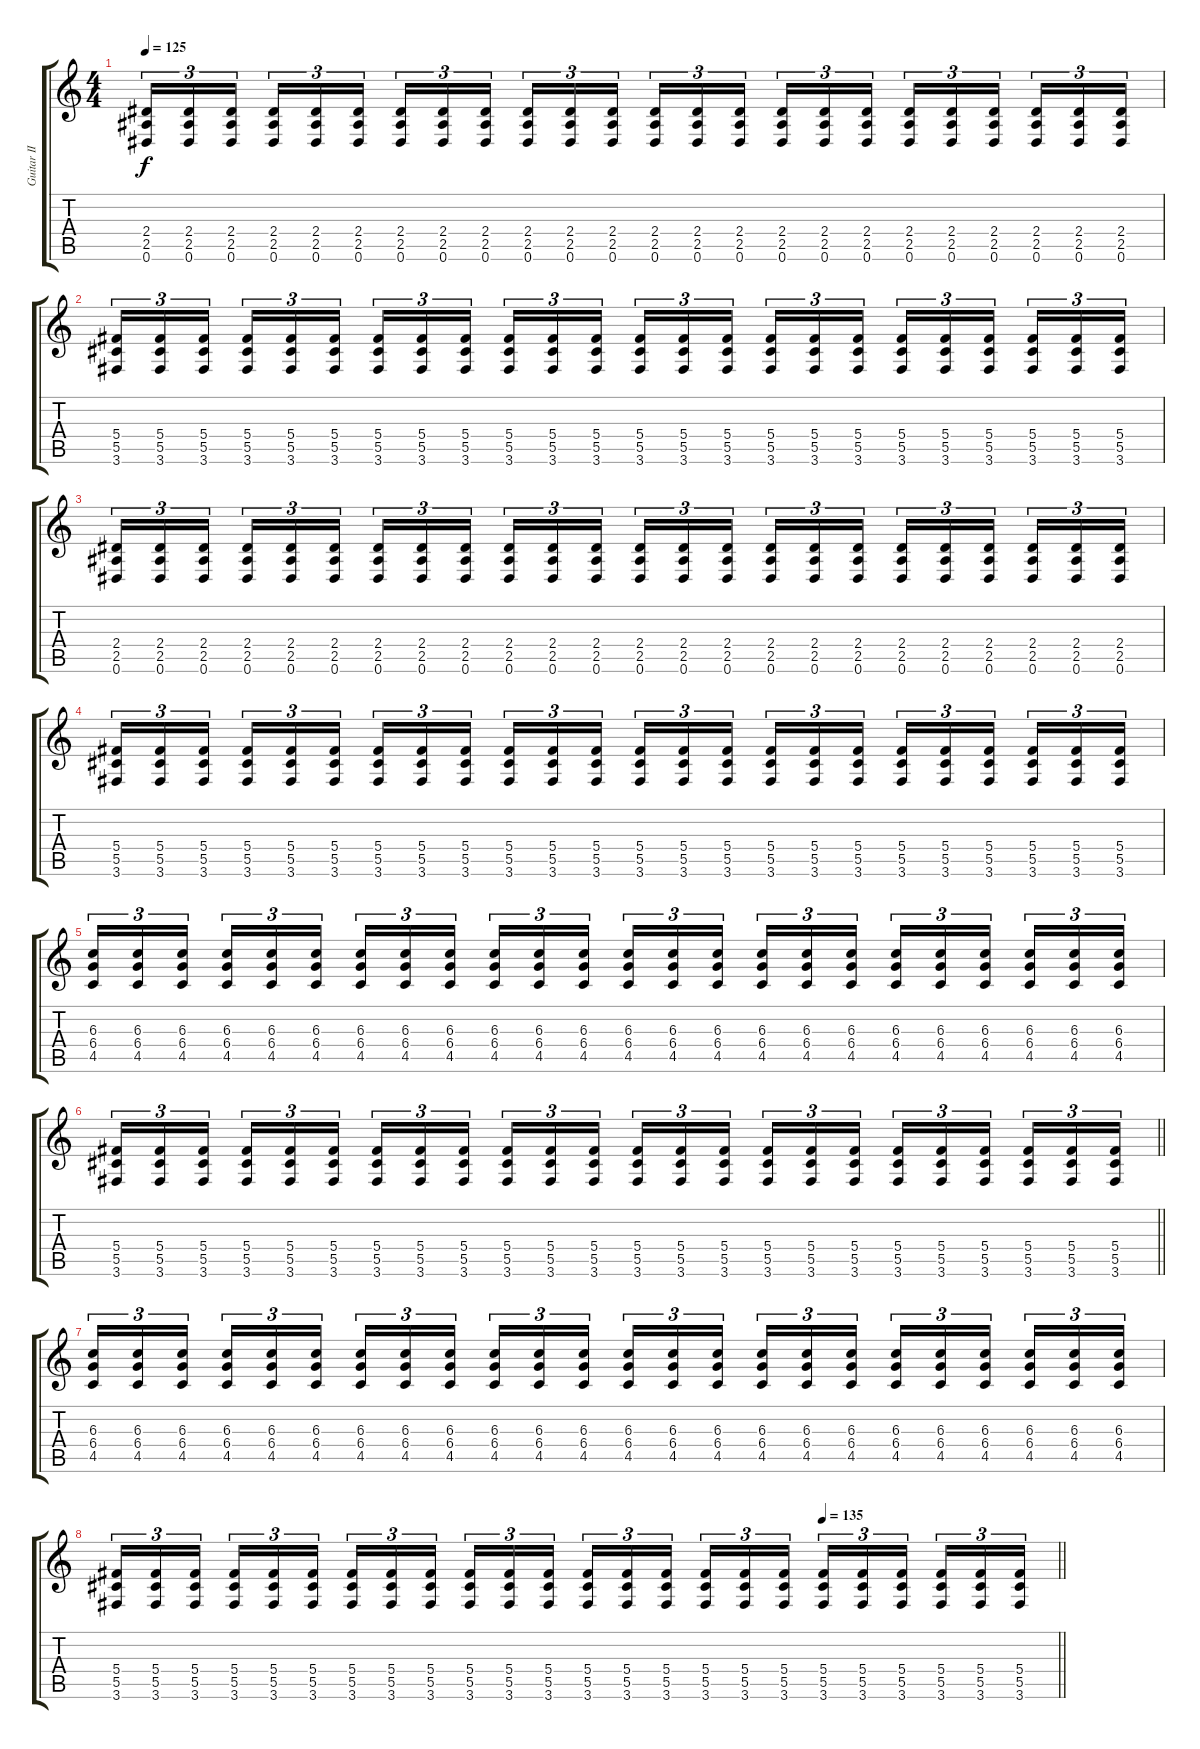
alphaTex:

\track ("Guitar II" "Guitar II") {instrument distortionguitar}
\staff {score tabs}
\tuning (Eb4 Bb3 Gb3 Db3 Ab2 Eb2) {hide}
\ts (4 4)
\tempo 125
\clef g2
\ks c
(2.4 2.5 0.6).16{tu (3 2) dy f} (2.4 2.5 0.6).16{tu (3 2)} (2.4 2.5 0.6).16{tu (3 2) beam splitsecondary} (2.4 2.5 0.6).16{tu (3 2)} (2.4 2.5 0.6).16{tu (3 2)} (2.4 2.5 0.6).16{tu (3 2)} (2.4 2.5 0.6).16{tu (3 2)} (2.4 2.5 0.6).16{tu (3 2)} (2.4 2.5 0.6).16{tu (3 2) beam splitsecondary} (2.4 2.5 0.6).16{tu (3 2)} (2.4 2.5 0.6).16{tu (3 2)} (2.4 2.5 0.6).16{tu (3 2)} (2.4 2.5 0.6).16{tu (3 2)} (2.4 2.5 0.6).16{tu (3 2)} (2.4 2.5 0.6).16{tu (3 2) beam splitsecondary} (2.4 2.5 0.6).16{tu (3 2)} (2.4 2.5 0.6).16{tu (3 2)} (2.4 2.5 0.6).16{tu (3 2)} (2.4 2.5 0.6).16{tu (3 2)} (2.4 2.5 0.6).16{tu (3 2)} (2.4 2.5 0.6).16{tu (3 2) beam splitsecondary} (2.4 2.5 0.6).16{tu (3 2)} (2.4 2.5 0.6).16{tu (3 2)} (2.4 2.5 0.6).16{tu (3 2)} |
(5.4 5.5 3.6).16{tu (3 2)} (5.4 5.5 3.6).16{tu (3 2)} (5.4 5.5 3.6).16{tu (3 2) beam splitsecondary} (5.4 5.5 3.6).16{tu (3 2)} (5.4 5.5 3.6).16{tu (3 2)} (5.4 5.5 3.6).16{tu (3 2)} (5.4 5.5 3.6).16{tu (3 2)} (5.4 5.5 3.6).16{tu (3 2)} (5.4 5.5 3.6).16{tu (3 2) beam splitsecondary} (5.4 5.5 3.6).16{tu (3 2)} (5.4 5.5 3.6).16{tu (3 2)} (5.4 5.5 3.6).16{tu (3 2)} (5.4 5.5 3.6).16{tu (3 2)} (5.4 5.5 3.6).16{tu (3 2)} (5.4 5.5 3.6).16{tu (3 2) beam splitsecondary} (5.4 5.5 3.6).16{tu (3 2)} (5.4 5.5 3.6).16{tu (3 2)} (5.4 5.5 3.6).16{tu (3 2)} (5.4 5.5 3.6).16{tu (3 2)} (5.4 5.5 3.6).16{tu (3 2)} (5.4 5.5 3.6).16{tu (3 2) beam splitsecondary} (5.4 5.5 3.6).16{tu (3 2)} (5.4 5.5 3.6).16{tu (3 2)} (5.4 5.5 3.6).16{tu (3 2)} |
(2.4 2.5 0.6).16{tu (3 2)} (2.4 2.5 0.6).16{tu (3 2)} (2.4 2.5 0.6).16{tu (3 2) beam splitsecondary} (2.4 2.5 0.6).16{tu (3 2)} (2.4 2.5 0.6).16{tu (3 2)} (2.4 2.5 0.6).16{tu (3 2)} (2.4 2.5 0.6).16{tu (3 2)} (2.4 2.5 0.6).16{tu (3 2)} (2.4 2.5 0.6).16{tu (3 2) beam splitsecondary} (2.4 2.5 0.6).16{tu (3 2)} (2.4 2.5 0.6).16{tu (3 2)} (2.4 2.5 0.6).16{tu (3 2)} (2.4 2.5 0.6).16{tu (3 2)} (2.4 2.5 0.6).16{tu (3 2)} (2.4 2.5 0.6).16{tu (3 2) beam splitsecondary} (2.4 2.5 0.6).16{tu (3 2)} (2.4 2.5 0.6).16{tu (3 2)} (2.4 2.5 0.6).16{tu (3 2)} (2.4 2.5 0.6).16{tu (3 2)} (2.4 2.5 0.6).16{tu (3 2)} (2.4 2.5 0.6).16{tu (3 2) beam splitsecondary} (2.4 2.5 0.6).16{tu (3 2)} (2.4 2.5 0.6).16{tu (3 2)} (2.4 2.5 0.6).16{tu (3 2)} |
(5.4 5.5 3.6).16{tu (3 2)} (5.4 5.5 3.6).16{tu (3 2)} (5.4 5.5 3.6).16{tu (3 2) beam splitsecondary} (5.4 5.5 3.6).16{tu (3 2)} (5.4 5.5 3.6).16{tu (3 2)} (5.4 5.5 3.6).16{tu (3 2)} (5.4 5.5 3.6).16{tu (3 2)} (5.4 5.5 3.6).16{tu (3 2)} (5.4 5.5 3.6).16{tu (3 2) beam splitsecondary} (5.4 5.5 3.6).16{tu (3 2)} (5.4 5.5 3.6).16{tu (3 2)} (5.4 5.5 3.6).16{tu (3 2)} (5.4 5.5 3.6).16{tu (3 2)} (5.4 5.5 3.6).16{tu (3 2)} (5.4 5.5 3.6).16{tu (3 2) beam splitsecondary} (5.4 5.5 3.6).16{tu (3 2)} (5.4 5.5 3.6).16{tu (3 2)} (5.4 5.5 3.6).16{tu (3 2)} (5.4 5.5 3.6).16{tu (3 2)} (5.4 5.5 3.6).16{tu (3 2)} (5.4 5.5 3.6).16{tu (3 2) beam splitsecondary} (5.4 5.5 3.6).16{tu (3 2)} (5.4 5.5 3.6).16{tu (3 2)} (5.4 5.5 3.6).16{tu (3 2)} |
(6.3 6.4 4.5).16{tu (3 2)} (6.3 6.4 4.5).16{tu (3 2)} (6.3 6.4 4.5).16{tu (3 2) beam splitsecondary} (6.3 6.4 4.5).16{tu (3 2)} (6.3 6.4 4.5).16{tu (3 2)} (6.3 6.4 4.5).16{tu (3 2)} (6.3 6.4 4.5).16{tu (3 2)} (6.3 6.4 4.5).16{tu (3 2)} (6.3 6.4 4.5).16{tu (3 2) beam splitsecondary} (6.3 6.4 4.5).16{tu (3 2)} (6.3 6.4 4.5).16{tu (3 2)} (6.3 6.4 4.5).16{tu (3 2)} (6.3 6.4 4.5).16{tu (3 2)} (6.3 6.4 4.5).16{tu (3 2)} (6.3 6.4 4.5).16{tu (3 2) beam splitsecondary} (6.3 6.4 4.5).16{tu (3 2)} (6.3 6.4 4.5).16{tu (3 2)} (6.3 6.4 4.5).16{tu (3 2)} (6.3 6.4 4.5).16{tu (3 2)} (6.3 6.4 4.5).16{tu (3 2)} (6.3 6.4 4.5).16{tu (3 2) beam splitsecondary} (6.3 6.4 4.5).16{tu (3 2)} (6.3 6.4 4.5).16{tu (3 2)} (6.3 6.4 4.5).16{tu (3 2)} |
\barLineRight lightlight
(5.4 5.5 3.6).16{tu (3 2)} (5.4 5.5 3.6).16{tu (3 2)} (5.4 5.5 3.6).16{tu (3 2) beam splitsecondary} (5.4 5.5 3.6).16{tu (3 2)} (5.4 5.5 3.6).16{tu (3 2)} (5.4 5.5 3.6).16{tu (3 2)} (5.4 5.5 3.6).16{tu (3 2)} (5.4 5.5 3.6).16{tu (3 2)} (5.4 5.5 3.6).16{tu (3 2) beam splitsecondary} (5.4 5.5 3.6).16{tu (3 2)} (5.4 5.5 3.6).16{tu (3 2)} (5.4 5.5 3.6).16{tu (3 2)} (5.4 5.5 3.6).16{tu (3 2)} (5.4 5.5 3.6).16{tu (3 2)} (5.4 5.5 3.6).16{tu (3 2) beam splitsecondary} (5.4 5.5 3.6).16{tu (3 2)} (5.4 5.5 3.6).16{tu (3 2)} (5.4 5.5 3.6).16{tu (3 2)} (5.4 5.5 3.6).16{tu (3 2)} (5.4 5.5 3.6).16{tu (3 2)} (5.4 5.5 3.6).16{tu (3 2) beam splitsecondary} (5.4 5.5 3.6).16{tu (3 2)} (5.4 5.5 3.6).16{tu (3 2)} (5.4 5.5 3.6).16{tu (3 2)} |
(6.3 6.4 4.5).16{tu (3 2)} (6.3 6.4 4.5).16{tu (3 2)} (6.3 6.4 4.5).16{tu (3 2) beam splitsecondary} (6.3 6.4 4.5).16{tu (3 2)} (6.3 6.4 4.5).16{tu (3 2)} (6.3 6.4 4.5).16{tu (3 2)} (6.3 6.4 4.5).16{tu (3 2)} (6.3 6.4 4.5).16{tu (3 2)} (6.3 6.4 4.5).16{tu (3 2) beam splitsecondary} (6.3 6.4 4.5).16{tu (3 2)} (6.3 6.4 4.5).16{tu (3 2)} (6.3 6.4 4.5).16{tu (3 2)} (6.3 6.4 4.5).16{tu (3 2)} (6.3 6.4 4.5).16{tu (3 2)} (6.3 6.4 4.5).16{tu (3 2) beam splitsecondary} (6.3 6.4 4.5).16{tu (3 2)} (6.3 6.4 4.5).16{tu (3 2)} (6.3 6.4 4.5).16{tu (3 2)} (6.3 6.4 4.5).16{tu (3 2)} (6.3 6.4 4.5).16{tu (3 2)} (6.3 6.4 4.5).16{tu (3 2) beam splitsecondary} (6.3 6.4 4.5).16{tu (3 2)} (6.3 6.4 4.5).16{tu (3 2)} (6.3 6.4 4.5).16{tu (3 2)} |
\tempo (135 0.75)
\barLineRight lightlight
(5.4 5.5 3.6).16{tu (3 2)} (5.4 5.5 3.6).16{tu (3 2)} (5.4 5.5 3.6).16{tu (3 2) beam splitsecondary} (5.4 5.5 3.6).16{tu (3 2)} (5.4 5.5 3.6).16{tu (3 2)} (5.4 5.5 3.6).16{tu (3 2)} (5.4 5.5 3.6).16{tu (3 2)} (5.4 5.5 3.6).16{tu (3 2)} (5.4 5.5 3.6).16{tu (3 2) beam splitsecondary} (5.4 5.5 3.6).16{tu (3 2)} (5.4 5.5 3.6).16{tu (3 2)} (5.4 5.5 3.6).16{tu (3 2)} (5.4 5.5 3.6).16{tu (3 2)} (5.4 5.5 3.6).16{tu (3 2)} (5.4 5.5 3.6).16{tu (3 2) beam splitsecondary} (5.4 5.5 3.6).16{tu (3 2)} (5.4 5.5 3.6).16{tu (3 2)} (5.4 5.5 3.6).16{tu (3 2)} (5.4 5.5 3.6).16{tu (3 2)} (5.4 5.5 3.6).16{tu (3 2)} (5.4 5.5 3.6).16{tu (3 2) beam splitsecondary} (5.4 5.5 3.6).16{tu (3 2)} (5.4 5.5 3.6).16{tu (3 2)} (5.4 5.5 3.6).16{tu (3 2)}
